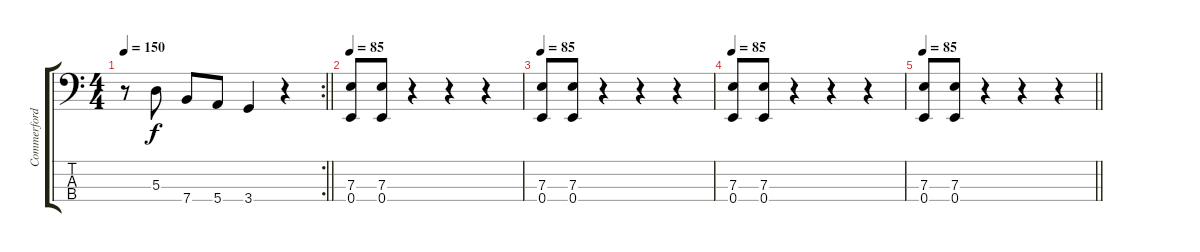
\track ("Commerford [ Bass ]" "Commerford") {instrument electricbassfinger}
\staff {score tabs}
\tuning (G2 D2 A1 E1) {hide}
\rc 2
\ts (4 4)
\tempo 150
\clef f4
\barLineRight lightlight
\ks c
r.8{dy f} 5.3.8 7.4.8 5.4.8 3.4.4 r.4 |
\tempo 85
(7.3 0.4).8 (7.3 0.4).8 r.4 r.4 r.4 |
\tempo 85
(7.3 0.4).8 (7.3 0.4).8 r.4 r.4 r.4 |
\tempo 85
(7.3 0.4).8 (7.3 0.4).8 r.4 r.4 r.4 |
\tempo 85
\barLineRight lightlight
(7.3 0.4).8 (7.3 0.4).8 r.4 r.4 r.4
